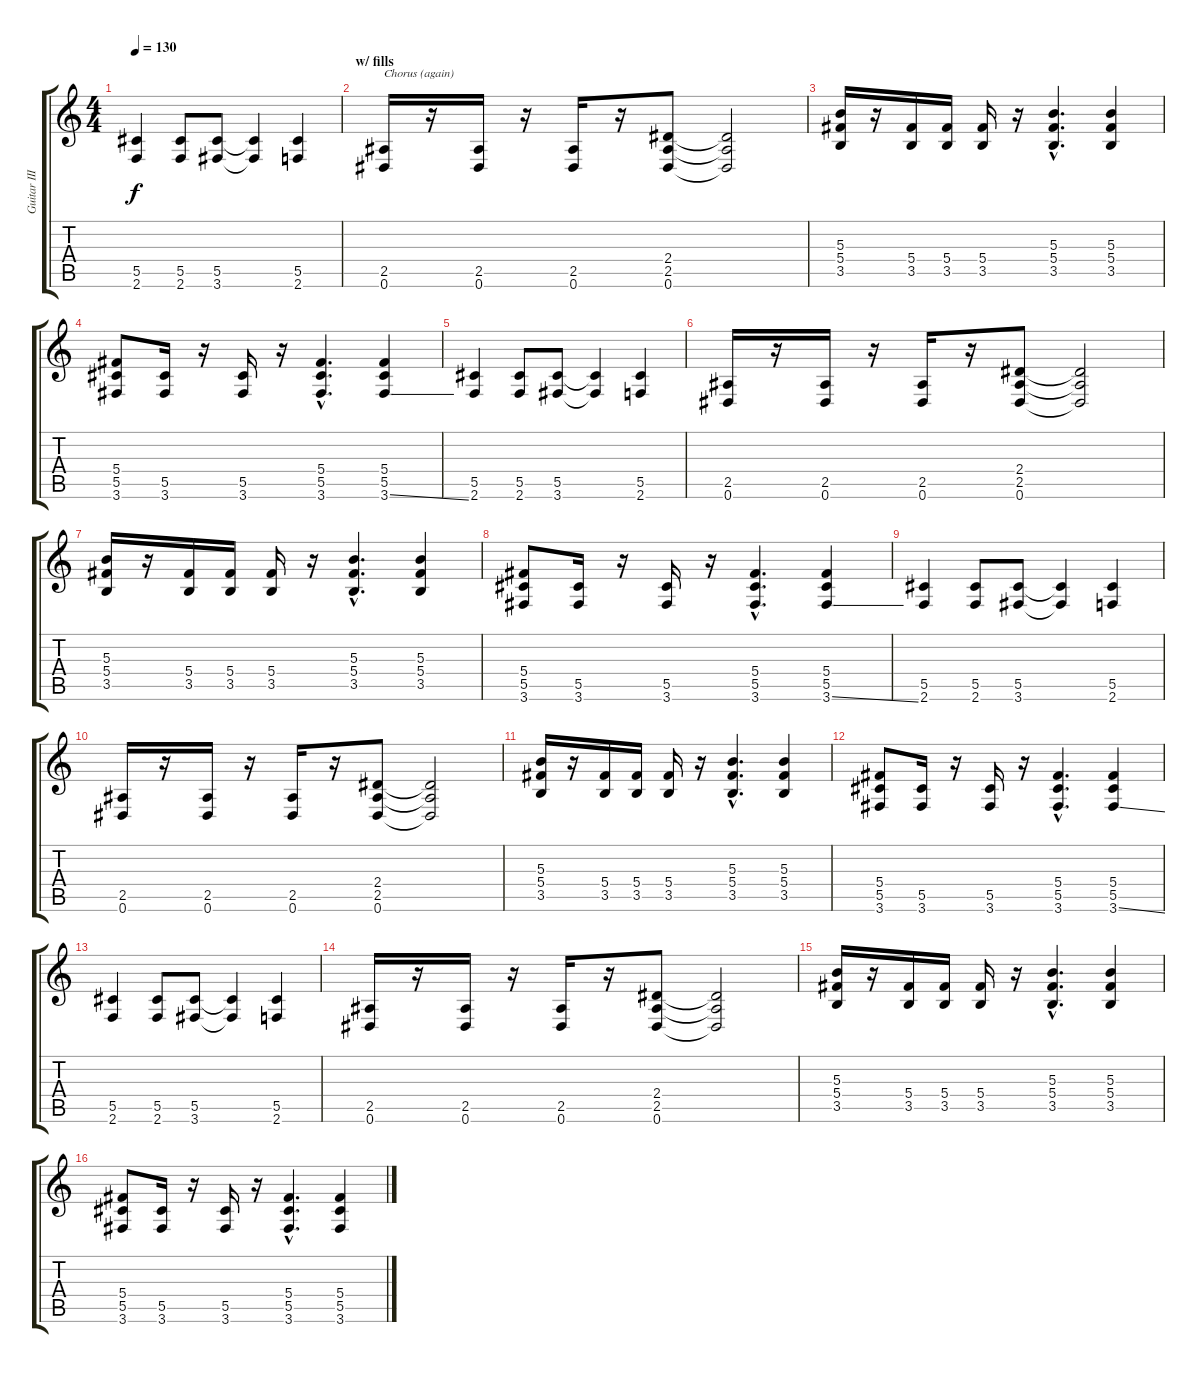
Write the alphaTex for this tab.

\track ("Guitar III (w/ dist.)" "Guitar III") {instrument overdrivenguitar}
\staff {score tabs}
\tuning (Eb4 Bb3 Gb3 Db3 Ab2 Eb2) {hide}
\ts (4 4)
\tempo 130
\clef g2
\ks c
(5.5 2.6).4{dy f} (5.5 2.6).8 (5.5 3.6).8 (5.5{t} 3.6{t}).4 (5.5 2.6).4 |
\section ("" "w/ fills")
(2.5 0.6).16{txt "Chorus (again)"} r.16 (2.5 0.6).16 r.16 (2.5 0.6).16 r.16 (2.4 2.5 0.6).8 (2.4{t} 2.5{t} 0.6{t}).2 |
(5.3 5.4 3.5).16 r.16 (5.4 3.5).16 (5.4 3.5).16 (5.4 3.5).16 r.16 (5.3{hac} 5.4{hac} 3.5{hac}).4{d} (5.3 5.4 3.5).4 |
(5.4 5.5 3.6).8 (5.5 3.6).16 r.16 (5.5 3.6).16 r.16 (5.4{hac} 5.5{hac} 3.6{hac}).4{d} (5.4 5.5 3.6{ss}).4 |
(5.5 2.6).4 (5.5 2.6).8 (5.5 3.6).8 (5.5{t} 3.6{t}).4 (5.5 2.6).4 |
(2.5 0.6).16 r.16 (2.5 0.6).16 r.16 (2.5 0.6).16 r.16 (2.4 2.5 0.6).8 (2.4{t} 2.5{t} 0.6{t}).2 |
(5.3 5.4 3.5).16 r.16 (5.4 3.5).16 (5.4 3.5).16 (5.4 3.5).16 r.16 (5.3{hac} 5.4{hac} 3.5{hac}).4{d} (5.3 5.4 3.5).4 |
(5.4 5.5 3.6).8 (5.5 3.6).16 r.16 (5.5 3.6).16 r.16 (5.4{hac} 5.5{hac} 3.6{hac}).4{d} (5.4 5.5 3.6{ss}).4 |
(5.5 2.6).4 (5.5 2.6).8 (5.5 3.6).8 (5.5{t} 3.6{t}).4 (5.5 2.6).4 |
(2.5 0.6).16 r.16 (2.5 0.6).16 r.16 (2.5 0.6).16 r.16 (2.4 2.5 0.6).8 (2.4{t} 2.5{t} 0.6{t}).2 |
(5.3 5.4 3.5).16 r.16 (5.4 3.5).16 (5.4 3.5).16 (5.4 3.5).16 r.16 (5.3{hac} 5.4{hac} 3.5{hac}).4{d} (5.3 5.4 3.5).4 |
(5.4 5.5 3.6).8 (5.5 3.6).16 r.16 (5.5 3.6).16 r.16 (5.4{hac} 5.5{hac} 3.6{hac}).4{d} (5.4 5.5 3.6{ss}).4 |
(5.5 2.6).4 (5.5 2.6).8 (5.5 3.6).8 (5.5{t} 3.6{t}).4 (5.5 2.6).4 |
(2.5 0.6).16 r.16 (2.5 0.6).16 r.16 (2.5 0.6).16 r.16 (2.4 2.5 0.6).8 (2.4{t} 2.5{t} 0.6{t}).2 |
(5.3 5.4 3.5).16 r.16 (5.4 3.5).16 (5.4 3.5).16 (5.4 3.5).16 r.16 (5.3{hac} 5.4{hac} 3.5{hac}).4{d} (5.3 5.4 3.5).4 |
(5.4 5.5 3.6).8 (5.5 3.6).16 r.16 (5.5 3.6).16 r.16 (5.4{hac} 5.5{hac} 3.6{hac}).4{d} (5.4 5.5 3.6{ss}).4
